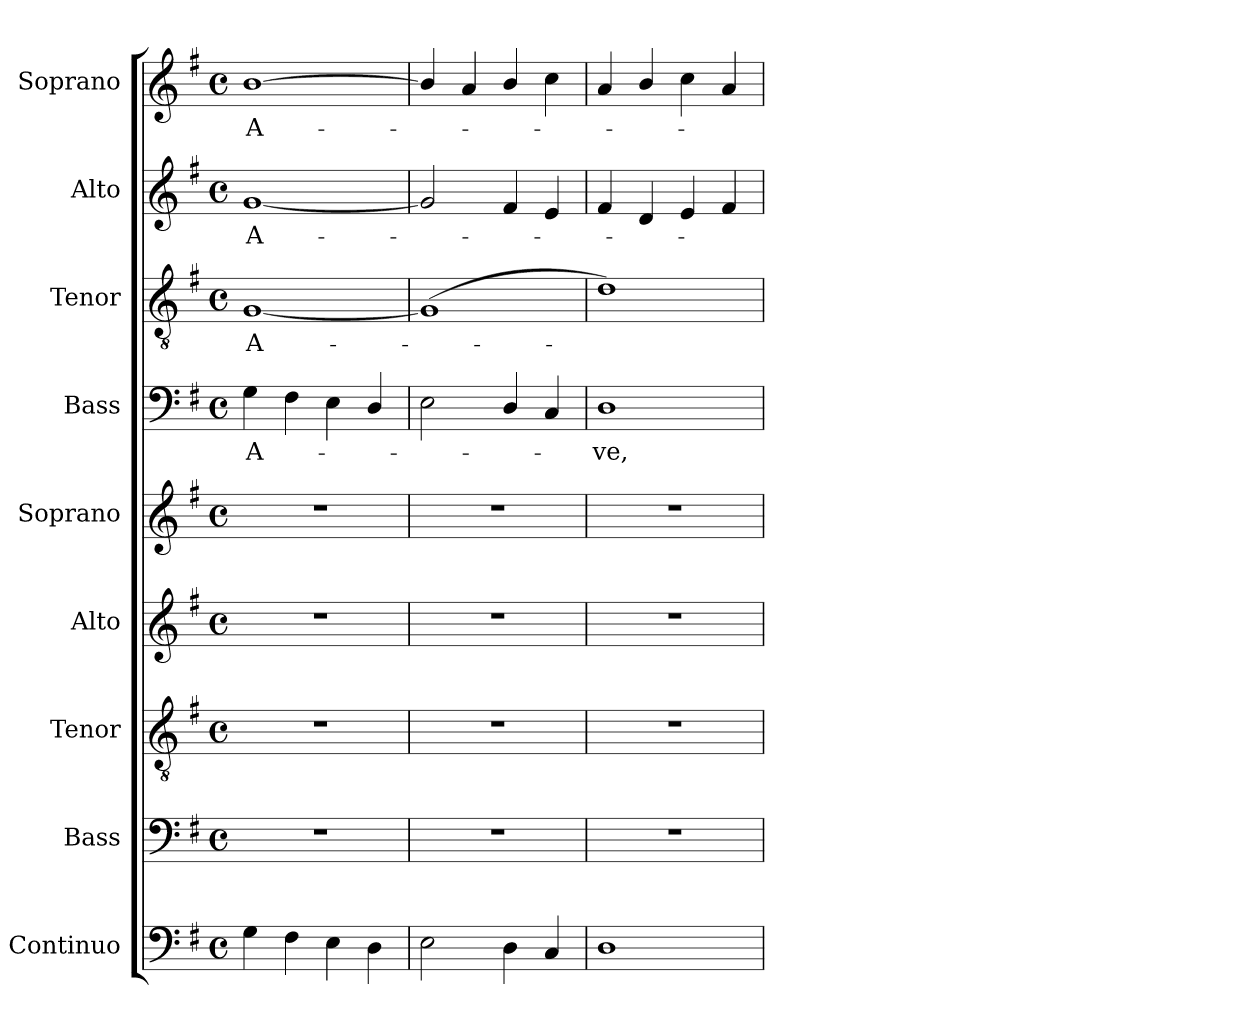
**kern	**kern	**kern	**kern	**kern	**kern	**text	**kern	**text	**kern	**text	**kern	**text
*part9	*part8	*part7	*part6	*part5	*part4	*part4	*part3	*part3	*part2	*part2	*part1	*part1
*staff9	*staff8	*staff7	*staff6	*staff5	*staff4	*staff4	*staff3	*staff3	*staff2	*staff2	*staff1	*staff1
*I"Continuo	*I"Bass	*I"Tenor	*I"Alto	*I"Soprano	*I"Bass	*	*I"Tenor	*	*I"Alto	*	*I"Soprano	*
*I'Cont.	*I'B.	*I'T.	*I'A.	*I'S.	*I'B.	*	*I'T.	*	*I'A.	*	*I'S.	*
!!LO:PB:g=z
*clefF4	*clefF4	*clefGv2	*clefG2	*clefG2	*clefF4	*	*clefGv2	*	*clefG2	*	*clefG2	*
*	*	*ITrd7c12	*	*	*	*	*ITrd7c12	*	*	*	*	*
*k[f#]	*k[f#]	*k[f#]	*k[f#]	*k[f#]	*k[f#]	*	*k[f#]	*	*k[f#]	*	*k[f#]	*
*G:	*G:	*G:	*G:	*G:	*G:	*	*G:	*	*G:	*	*G:	*
*M4/4	*M4/4	*M4/4	*M4/4	*M4/4	*M4/4	*	*M4/4	*	*M4/4	*	*M4/4	*
*met(c)	*met(c)	*met(c)	*met(c)	*met(c)	*met(c)	*	*met(c)	*	*met(c)	*	*met(c)	*
=1	=1	=1	=1	=1	=1	=1	=1	=1	=1	=1	=1	=1
!	!	!	!	!	!	!LO:LY:b:color=#000000	!	!	!	!	!	!
!	!	!	!	!	!	!	!	!LO:LY:b:color=#000000	!	!	!	!
!	!	!	!	!	!	!	!	!	!	!LO:LY:b:color=#000000	!	!
!	!	!	!	!	!	!	!	!	!	!	!	!LO:LY:b:color=#000000
4Gi\	1r	1r	1r	1r	4Gi\	A-	[1GGi	A-	[1gi	A-	[1bi	A-
4F#i\	.	.	.	.	4F#i\	.	.	.	.	.	.	.
4Ei\	.	.	.	.	4Ei\	.	.	.	.	.	.	.
4Di\	.	.	.	.	4Di/	.	.	.	.	.	.	.
=2	=2	=2	=2	=2	=2	=2	=2	=2	=2	=2	=2	=2
2Ei\	1r	1r	1r	1r	2Ei\	.	(1GGi]	.	2gi/]	.	4bi/]	.
.	.	.	.	.	.	.	.	.	.	.	4ai/	.
4Di\	.	.	.	.	4Di/	.	.	.	4f#i/	.	4bi/	.
4Ci/	.	.	.	.	4Ci/	.	.	.	4ei/	.	4cci\	.
=3	=3	=3	=3	=3	=3	=3	=3	=3	=3	=3	=3	=3
!	!	!	!	!	!	!LO:LY:b:color=#000000	!	!	!	!	!	!
1Di	1r	1r	1r	1r	1Di	-ve,	1Di)	.	4f#i/	.	4ai/	.
.	.	.	.	.	.	.	.	.	4di/	.	4bi/	.
.	.	.	.	.	.	.	.	.	4ei/	.	4cci\	.
.	.	.	.	.	.	.	.	.	4f#i/	.	4ai/	.
=	=	=	=	=	=	=	=	=	=	=	=	=
*-	*-	*-	*-	*-	*-	*-	*-	*-	*-	*-	*-	*-
